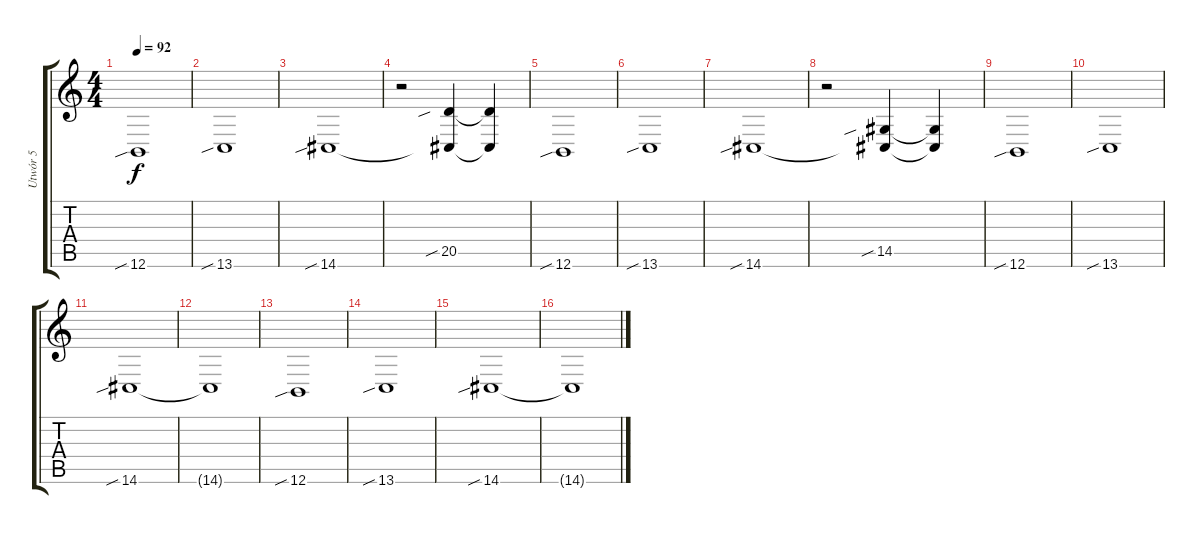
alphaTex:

\track ("Utwór 5" "Utwór 5") {instrument lead8bassandlead}
\staff {score tabs}
\tuning (Db4 Ab3 E3 B2 Gb2 B1) {hide}
\ts (4 4)
\tempo 92
\clef g2
\ks c
12.6{sib}.1{dy f instrument lead8bassandlead} |
13.6{sib}.1 |
14.6{sib}.1 |
r.2 (20.5{sib} 14.6{t}).4 (20.5{t} 14.6{t}).4 |
12.6{sib}.1 |
13.6{sib}.1 |
14.6{sib}.1 |
r.2 (14.5{sib} 14.6{t}).4 (14.5{t} 14.6{t}).4 |
12.6{sib}.1 |
13.6{sib}.1 |
14.6{sib}.1 |
14.6{t}.1 |
12.6{sib}.1 |
13.6{sib}.1 |
14.6{sib}.1 |
14.6{t}.1
